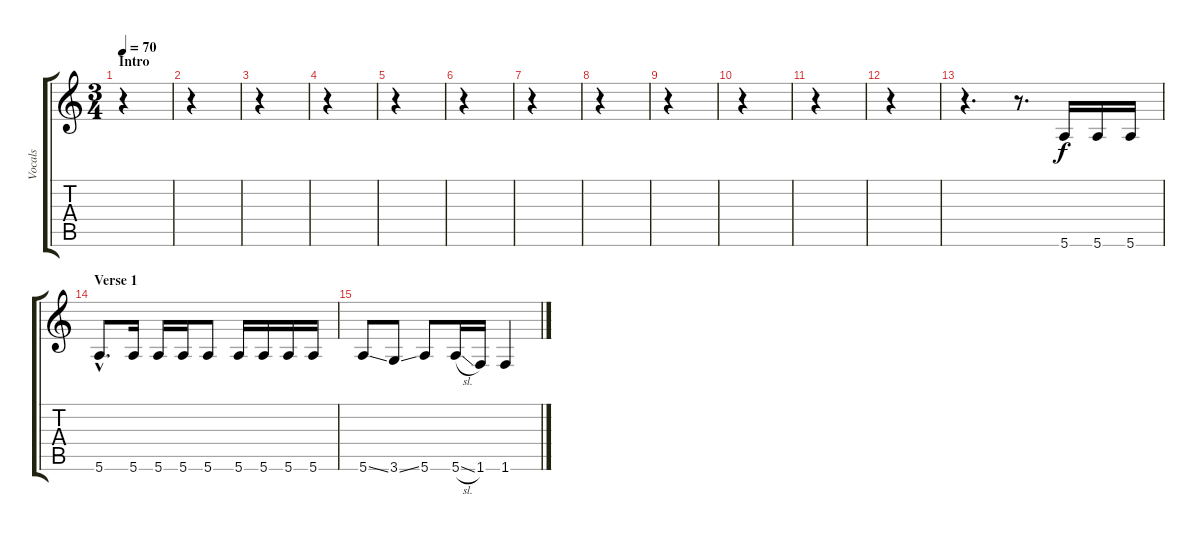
\track ("Vocals" "Vocals") {instrument electricguitarjazz}
\staff {score tabs}
\tuning (E4 B3 G3 D3 A2 E2) {hide}
\ts (3 4)
\section ("" "Intro")
\tempo 70
\clef g2
\ks c
r.4{dy f instrument electricguitarjazz} |
r.4 |
r.4 |
r.4 |
r.4 |
r.4 |
r.4 |
r.4 |
r.4 |
r.4 |
r.4 |
r.4 |
r.4{d} r.8{d} 5.6.16 5.6.16 5.6.16 |
\section ("" "Verse 1")
5.6{hac}.8{d} 5.6.16 5.6.16 5.6.16 5.6.8 5.6.16 5.6.16 5.6.16 5.6.16 |
5.6{ss}.8 3.6{ss}.8 5.6.8 5.6{sl}.16 1.6.16 1.6.4
